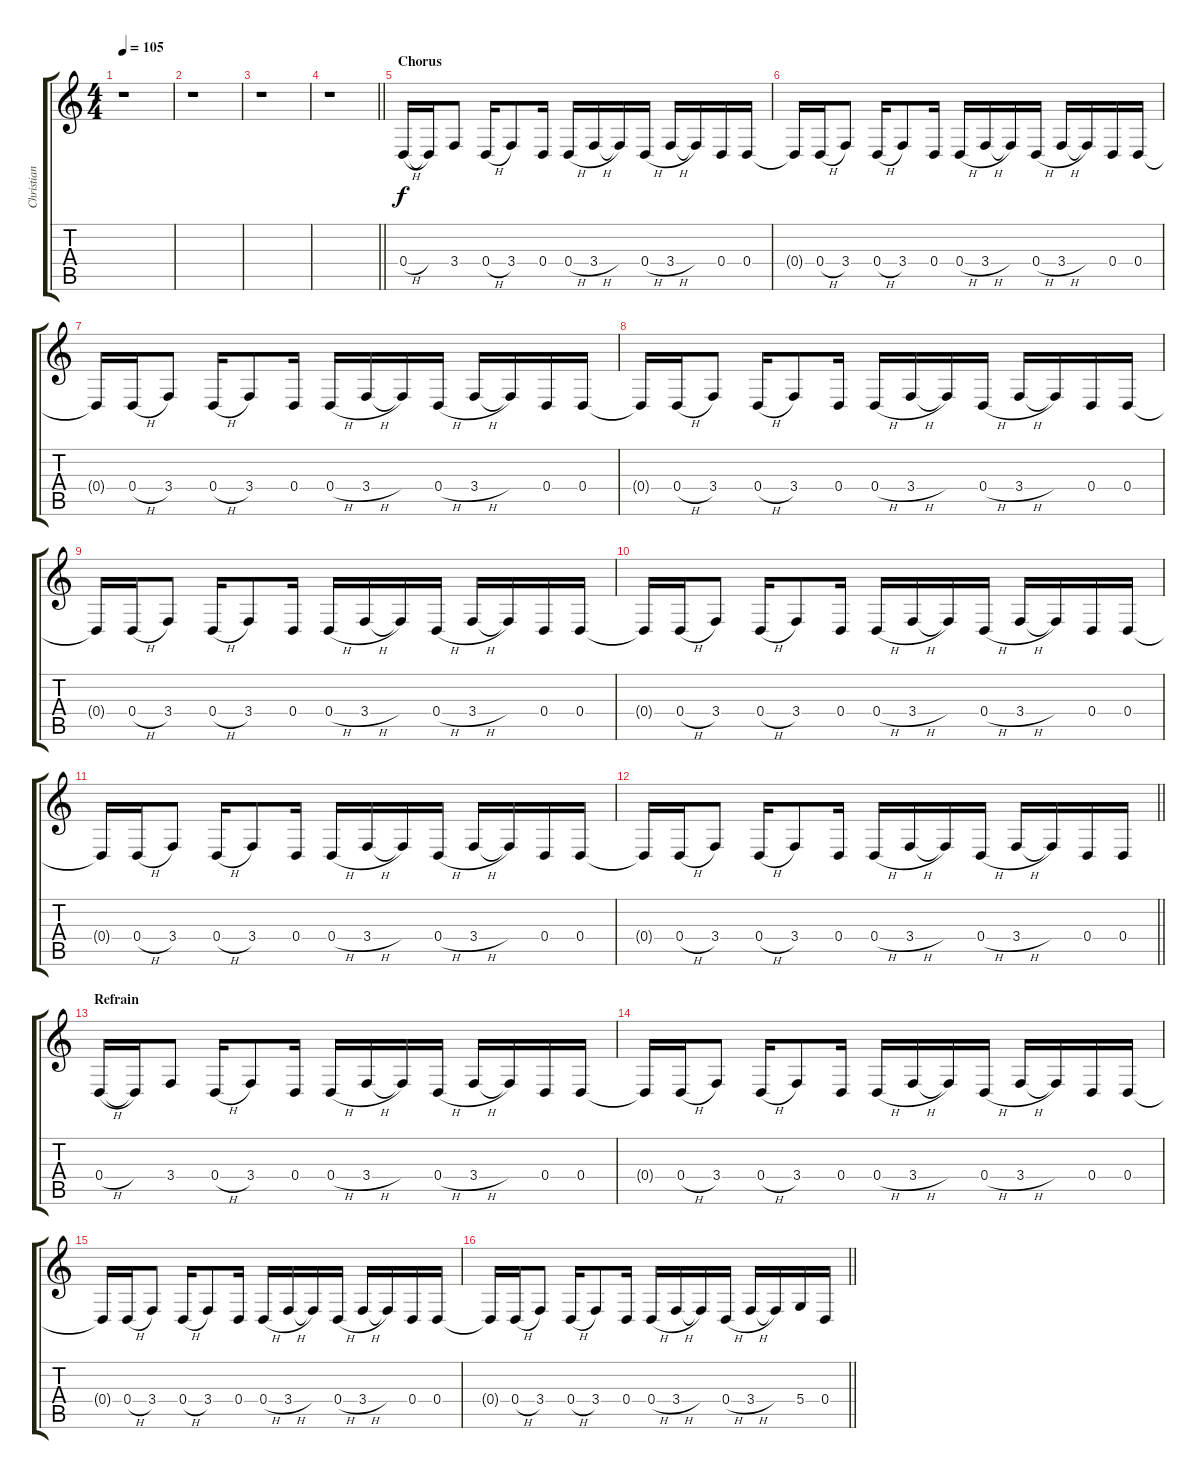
\track ("Christian Lorenz" "Christian ") {instrument lead8bassandlead}
\staff {score tabs}
\tuning (E4 B3 G3 D3 A2 D2) {hide}
\ts (4 4)
\tempo 105
\clef g2
\ks c
r.1{dy f} |
r.1 |
r.1 |
\barLineRight lightlight
r.1 |
\section ("" "Chorus")
0.4{h}.16 0.4{t}.16 3.4.8 0.4{h}.16 3.4.8 0.4.16 0.4{h}.16 3.4{h}.16 3.4{t}.16 0.4{h}.16 3.4{h}.16 3.4{t}.16 0.4.16 0.4.16 |
0.4{t}.16 0.4{h}.16 3.4.8 0.4{h}.16 3.4.8 0.4.16 0.4{h}.16 3.4{h}.16 3.4{t}.16 0.4{h}.16 3.4{h}.16 3.4{t}.16 0.4.16 0.4.16 |
0.4{t}.16 0.4{h}.16 3.4.8 0.4{h}.16 3.4.8 0.4.16 0.4{h}.16 3.4{h}.16 3.4{t}.16 0.4{h}.16 3.4{h}.16 3.4{t}.16 0.4.16 0.4.16 |
0.4{t}.16 0.4{h}.16 3.4.8 0.4{h}.16 3.4.8 0.4.16 0.4{h}.16 3.4{h}.16 3.4{t}.16 0.4{h}.16 3.4{h}.16 3.4{t}.16 0.4.16 0.4.16 |
0.4{t}.16 0.4{h}.16 3.4.8 0.4{h}.16 3.4.8 0.4.16 0.4{h}.16 3.4{h}.16 3.4{t}.16 0.4{h}.16 3.4{h}.16 3.4{t}.16 0.4.16 0.4.16 |
0.4{t}.16 0.4{h}.16 3.4.8 0.4{h}.16 3.4.8 0.4.16 0.4{h}.16 3.4{h}.16 3.4{t}.16 0.4{h}.16 3.4{h}.16 3.4{t}.16 0.4.16 0.4.16 |
0.4{t}.16 0.4{h}.16 3.4.8 0.4{h}.16 3.4.8 0.4.16 0.4{h}.16 3.4{h}.16 3.4{t}.16 0.4{h}.16 3.4{h}.16 3.4{t}.16 0.4.16 0.4.16 |
\barLineRight lightlight
0.4{t}.16 0.4{h}.16 3.4.8 0.4{h}.16 3.4.8 0.4.16 0.4{h}.16 3.4{h}.16 3.4{t}.16 0.4{h}.16 3.4{h}.16 3.4{t}.16 0.4.16 0.4.16 |
\section ("" "Refrain")
0.4{h}.16 0.4{t}.16 3.4.8 0.4{h}.16 3.4.8 0.4.16 0.4{h}.16 3.4{h}.16 3.4{t}.16 0.4{h}.16 3.4{h}.16 3.4{t}.16 0.4.16 0.4.16 |
0.4{t}.16 0.4{h}.16 3.4.8 0.4{h}.16 3.4.8 0.4.16 0.4{h}.16 3.4{h}.16 3.4{t}.16 0.4{h}.16 3.4{h}.16 3.4{t}.16 0.4.16 0.4.16 |
0.4{t}.16 0.4{h}.16 3.4.8 0.4{h}.16 3.4.8 0.4.16 0.4{h}.16 3.4{h}.16 3.4{t}.16 0.4{h}.16 3.4{h}.16 3.4{t}.16 0.4.16 0.4.16 |
\barLineRight lightlight
0.4{t}.16 0.4{h}.16 3.4.8 0.4{h}.16 3.4.8 0.4.16 0.4{h}.16 3.4{h}.16 3.4{t}.16 0.4{h}.16 3.4{h}.16 3.4{t}.16 5.4.16 0.4.16
